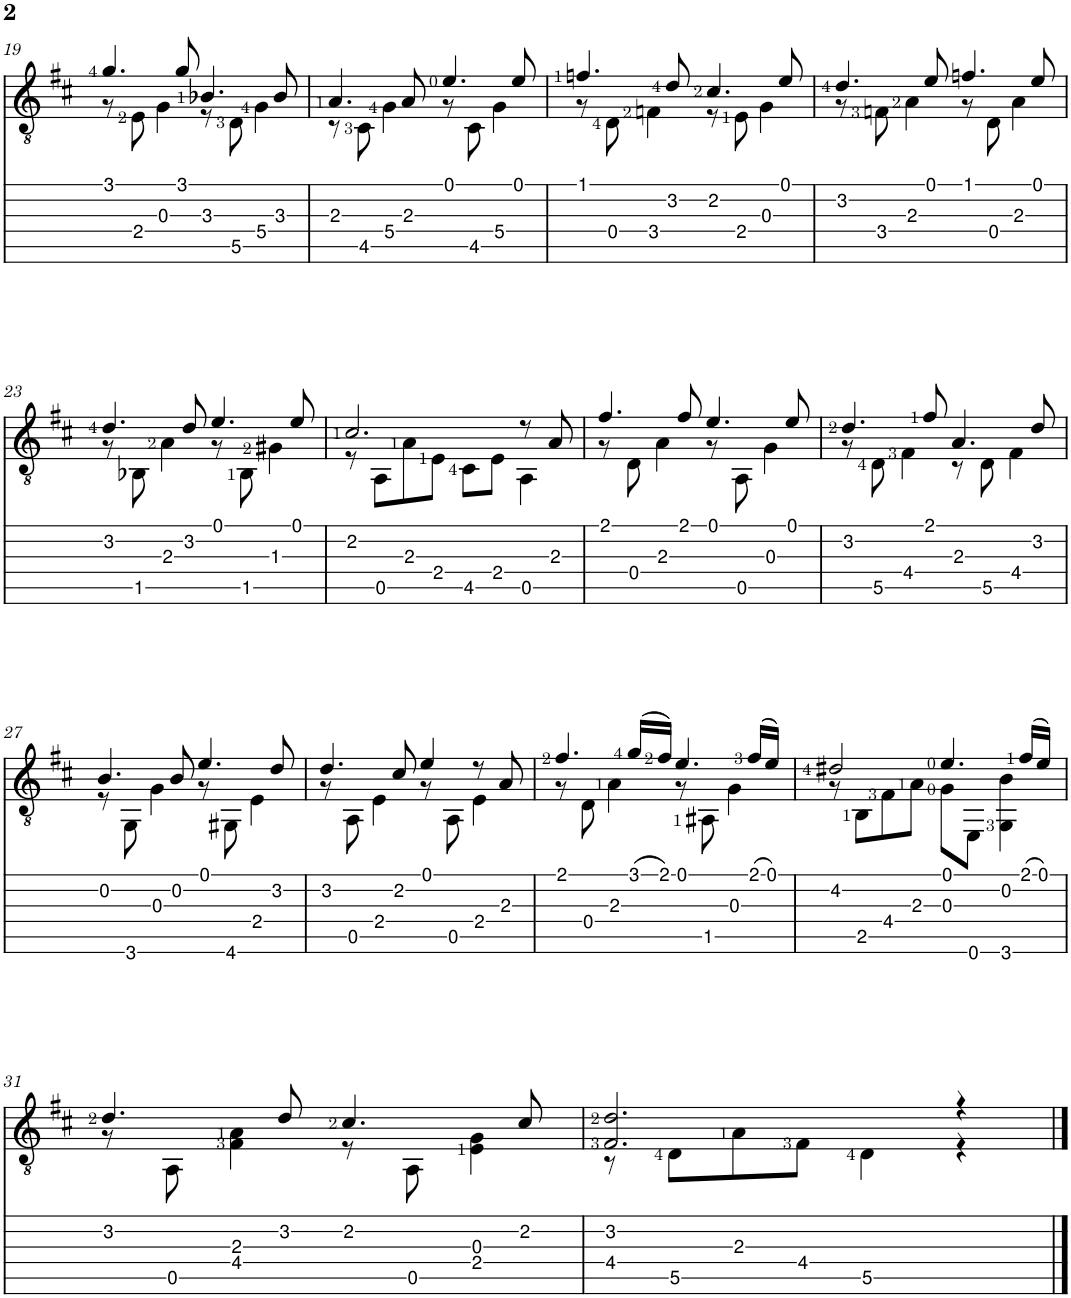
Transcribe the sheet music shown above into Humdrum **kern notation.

**kern	**kern
*part1	*part1
*staff2	*staff1
*I"Classical Guitar	*
!!LO:PB:g=z
*	*clefGv2
*k[f#c#]	*k[f#c#]
*D:	*D:
*M4/4	*M4/4
*met(c)	*met(c)
=19	=19
*^	*^
4.g	8r	4.g/	8r
.	8E	.	8E\
.	4G	.	4G\
8g	.	8g/	.
4.B-X	8r	4.B-X/	8r
.	8D	.	8D\
.	4G	.	4G\
8B-	.	8B-/	.
=20	=20	=20	=20
4.A	8r	4.A/	8r
.	8C#	.	8C#\
.	4G	.	4G\
8A	.	8A/	.
4.e	8r	4.e/	8r
.	8C#	.	8C#\
.	4G	.	4G\
8e	.	8e/	.
=21	=21	=21	=21
4.fn	8r	4.fn/	8r
.	8D	.	8D\
.	4Fn	.	4Fn\
8d	.	8d/	.
4.c#	8r	4.c#/	8r
.	8E	.	8E\
.	4G	.	4G\
8e	.	8e/	.
=22	=22	=22	=22
4.d	8r	4.d/	8r
.	8Fn	.	8Fn\
.	4A	.	4A\
8e	.	8e/	.
4.fn	8r	4.fn/	8r
.	8D	.	8D\
.	4A	.	4A\
8e	.	8e/	.
!!LO:LB:g=z	!!
=23	=23	=23	=23
4.d	8r	4.d/	8r
.	8BB-X	.	8BB-X\
.	4A	.	4A\
8d	.	8d/	.
4.e	8r	4.e/	8r
.	8BB-	.	8BB-\
.	4G#X	.	4G#X\
8e	.	8e/	.
=24	=24	=24	=24
2.c#	8r	2.c#/	8r
.	8AA	.	8AA\L
.	8AL	.	8A\
.	8EJ	.	8E\J
.	8C#L	.	8C#\L
.	8EJ	.	8E\J
8r	4AA	8r	4AA\
8A	.	8A/	.
=25	=25	=25	=25
4.f#	8r	4.f#/	8r
.	8D	.	8D\
.	4A	.	4A\
8f#	.	8f#/	.
4.e	8r	4.e/	8r
.	8AA	.	8AA\
.	4G	.	4G\
8e	.	8e/	.
=26	=26	=26	=26
4.d	8r	4.d/	8r
.	8D	.	8D\
.	4F#	.	4F#\
8f#	.	8f#/	.
4.A	8r	4.A/	8r
.	8D	.	8D\
.	4F#	.	4F#\
8d	.	8d/	.
!!LO:LB:g=z	!!
=27	=27	=27	=27
4.B	8r	4.B/	8r
.	8GG	.	8GG\
.	4G	.	4G\
8B	.	8B/	.
4.e	8r	4.e/	8r
.	8GG#X	.	8GG#X\
.	4E	.	4E\
8d	.	8d/	.
=28	=28	=28	=28
4.d	8r	4.d/	8r
.	8AA	.	8AA\
.	4E	.	4E\
8c#	.	8c#/	.
4e	8r	4e/	8r
.	8AA	.	8AA\
8r	4E	8r	4E\
8A	.	8A/	.
=29	=29	=29	=29
4.f#	8r	4.f#/	8r
.	8D	.	8D\
.	4A	.	4A\
16gLL	.	(>16g/LL	.
16f#JJ	.	16f#/JJ)	.
4.e	8r	4.e/	8r
.	8AA#X	.	8AA#X\
.	4G	.	4G\
16f#LL	.	(>16f#/LL	.
16eJJ	.	16e/JJ)	.
=30	=30	=30	=30
2d#X	8r	2d#X/	8r
.	8BB	.	8BB\L
.	8F#L	.	8F#\
.	8AJ	.	8A\J
4.e	8GL	4.e/	8G\L
.	8EEJ	.	8EE\J
.	4GG 4B	.	4GG\ 4B\
16f#LL	.	(>16f#/LL	.
16eJJ	.	16e/JJ)	.
!!LO:LB:g=z	!!
=31	=31	=31	=31
4.d	8r	4.d/	8r
.	8AA	.	8AA\
.	4F# 4A	.	4F#\ 4A\
8d	.	8d/	.
4.c#	8r	4.c#/	8r
.	8AA	.	8AA\
.	4E 4G	.	4E\ 4G\
8c#	.	8c#/	.
=32	=32	=32	=32
2.F# 2.d	8r	2.F#/ 2.d/	8r
.	8D	.	8D\L
.	8AL	.	8A\
.	8F#J	.	8F#\J
.	4D	.	4D\
4r	4r	4r	4r
*v	*v	*	*
*	*v	*v
==	==
*-	*-
